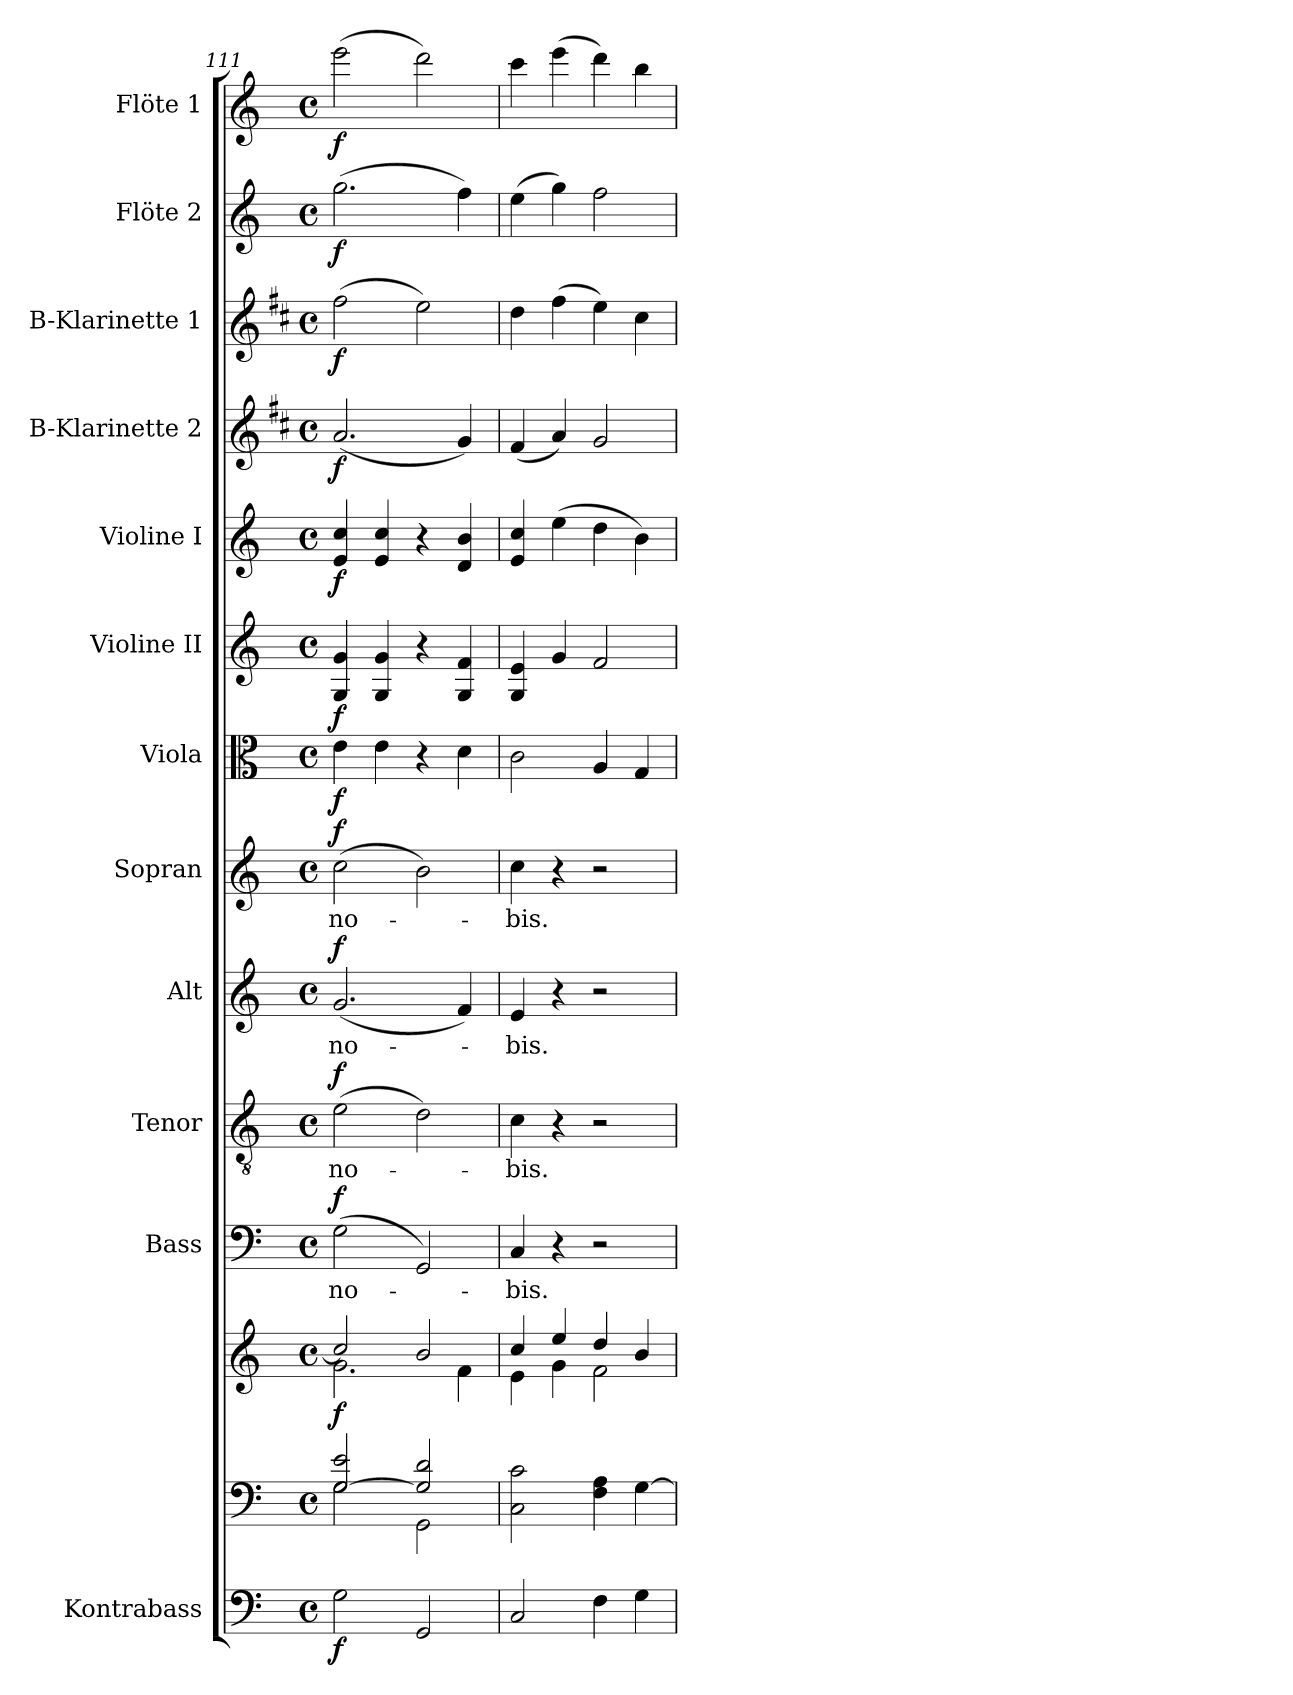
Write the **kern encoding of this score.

**kern	**dynam	**kern	**kern	**dynam	**kern	**text	**dynam	**kern	**text	**dynam	**kern	**text	**dynam	**kern	**text	**dynam	**kern	**dynam	**kern	**dynam	**kern	**dynam	**kern	**dynam	**kern	**dynam	**kern	**dynam	**kern	**dynam
*part13	*part13	*part12	*part12	*part12	*part11	*part11	*part11	*part10	*part10	*part10	*part9	*part9	*part9	*part8	*part8	*part8	*part7	*part7	*part6	*part6	*part5	*part5	*part4	*part4	*part3	*part3	*part2	*part2	*part1	*part1
*staff14	*staff14	*staff13	*staff12	*staff12/13	*staff11	*staff11	*staff11	*staff10	*staff10	*staff10	*staff9	*staff9	*staff9	*staff8	*staff8	*staff8	*staff7	*staff7	*staff6	*staff6	*staff5	*staff5	*staff4	*staff4	*staff3	*staff3	*staff2	*staff2	*staff1	*staff1
*I"Kontrabass	*	*	*	*	*I"Bass	*	*	*I"Tenor	*	*	*I"Alt	*	*	*I"Sopran	*	*	*I"Viola	*	*I"Violine II	*	*I"Violine I	*	*I"B-Klarinette 2	*	*I"B-Klarinette 1	*	*I"Flöte 2	*	*I"Flöte 1	*
*I'Kb.	*	*	*	*	*I'B.	*	*	*I'T.	*	*	*I'A.	*	*	*I'S.	*	*	*I'Vla.	*	*I'Vl. II	*	*I'Vl. I	*	*I'B Kl. 2	*	*I'B Kl. 1	*	*I'Fl. 2	*	*I'Fl. 1	*
*clefF4	*	*clefF4	*clefG2	*	*clefF4	*	*	*clefGv2	*	*	*clefG2	*	*	*clefG2	*	*	*clefC3	*	*clefG2	*	*clefG2	*	*clefG2	*	*clefG2	*	*clefG2	*	*clefG2	*
*ITrd7c12	*	*	*	*	*	*	*	*	*	*	*	*	*	*	*	*	*	*	*	*	*	*	*ITrd1c2	*	*ITrd1c2	*	*	*	*	*
*k[]	*	*k[]	*k[]	*	*k[]	*	*	*k[]	*	*	*k[]	*	*	*k[]	*	*	*k[]	*	*k[]	*	*k[]	*	*k[]	*	*k[]	*	*k[]	*	*k[]	*
*C:	*	*C:	*C:	*	*C:	*	*	*C:	*	*	*C:	*	*	*C:	*	*	*C:	*	*C:	*	*C:	*	*C:	*	*C:	*	*C:	*	*C:	*
*M4/4	*	*M4/4	*M4/4	*	*M4/4	*	*	*M4/4	*	*	*M4/4	*	*	*M4/4	*	*	*M4/4	*	*M4/4	*	*M4/4	*	*M4/4	*	*M4/4	*	*M4/4	*	*M4/4	*
*met(c)	*	*met(c)	*met(c)	*	*met(c)	*	*	*met(c)	*	*	*met(c)	*	*	*met(c)	*	*	*met(c)	*	*met(c)	*	*met(c)	*	*met(c)	*	*met(c)	*	*met(c)	*	*met(c)	*
=111	=111	=111	=111	=111	=111	=111	=111	=111	=111	=111	=111	=111	=111	=111	=111	=111	=111	=111	=111	=111	=111	=111	=111	=111	=111	=111	=111	=111	=111	=111
*	*	*^	*^	*	*	*	*	*	*	*	*	*	*	*	*	*	*	*	*	*	*	*	*	*	*	*	*	*	*	*
!	!LO:DY:b	!	!	!	!	!LO:DY:b	!	!LO:LY:b	!LO:DY:a	!	!LO:LY:b	!LO:DY:a	!	!LO:LY:b	!LO:DY:a	!	!LO:LY:b	!LO:DY:a	!	!LO:DY:b	!	!LO:DY:b	!	!LO:DY:b	!	!LO:DY:b	!	!LO:DY:b	!	!LO:DY:b	!	!LO:DY:b
2GG\	f	[<2G/ 2e/	2G\	2cc/]	2.g\	f	(>2G\	no-	f	(>2e\	no-	f	(<2.g/	no-	f	(>2cc\	no-	f	4e\	f	4G/ 4g/	f	4e/ 4cc/	f	(<2.g/	f	(>2ee\	f	(>2.gg\	f	(>2eee\	f
.	.	.	.	.	.	.	.	.	.	.	.	.	.	.	.	.	.	.	4e\	.	4G/ 4g/	.	4e/ 4cc/	.	.	.	.	.	.	.	.	.
2GGG/	.	2G/] 2d/	2GG\	2b/	.	.	2GG/)	.	.	2d\)	.	.	.	.	.	2b\)	.	.	4r	.	4r	.	4r	.	.	.	2dd\)	.	.	.	2ddd\)	.
.	.	.	.	.	4f\	.	.	.	.	.	.	.	4f/)	.	.	.	.	.	4d\	.	4G/ 4f/	.	4d/ 4b/	.	4f/)	.	.	.	4ff\)	.	.	.
*	*	*v	*v	*	*	*	*	*	*	*	*	*	*	*	*	*	*	*	*	*	*	*	*	*	*	*	*	*	*	*	*	*
=112	=112	=112	=112	=112	=112	=112	=112	=112	=112	=112	=112	=112	=112	=112	=112	=112	=112	=112	=112	=112	=112	=112	=112	=112	=112	=112	=112	=112	=112	=112	=112
!	!	!	!	!	!	!	!LO:LY:b	!	!	!LO:LY:b	!	!	!LO:LY:b	!	!	!LO:LY:b	!	!	!	!	!	!	!	!	!	!	!	!	!	!	!
2CC/	.	2C\ 2c\	4cc/	4e\	.	4C/	-bis.	.	4c\	-bis.	.	4e/	-bis.	.	4cc\	-bis.	.	2c\	.	4G/ 4e/	.	4e/ 4cc/	.	(<4e/	.	4cc\	.	(>4ee\	.	4ccc\	.
.	.	.	4ee/	4g\	.	4r	.	.	4r	.	.	4r	.	.	4r	.	.	.	.	4g/	.	(>4ee\	.	4g/)	.	(>4ee\	.	4gg\)	.	(>4eee\	.
4FF\	.	4F\ 4A\	4dd/	2f\	.	2r	.	.	2r	.	.	2r	.	.	2r	.	.	4A/	.	2f/	.	4dd\	.	2f/	.	4dd\)	.	2ff\	.	4ddd\)	.
4GG\	.	[4G\	4b/	.	.	.	.	.	.	.	.	.	.	.	.	.	.	4G/	.	.	.	4b\)	.	.	.	4b\	.	.	.	4bb\	.
*	*	*	*v	*v	*	*	*	*	*	*	*	*	*	*	*	*	*	*	*	*	*	*	*	*	*	*	*	*	*	*	*
=	=	=	=	=	=	=	=	=	=	=	=	=	=	=	=	=	=	=	=	=	=	=	=	=	=	=	=	=	=	=
*-	*-	*-	*-	*-	*-	*-	*-	*-	*-	*-	*-	*-	*-	*-	*-	*-	*-	*-	*-	*-	*-	*-	*-	*-	*-	*-	*-	*-	*-	*-
